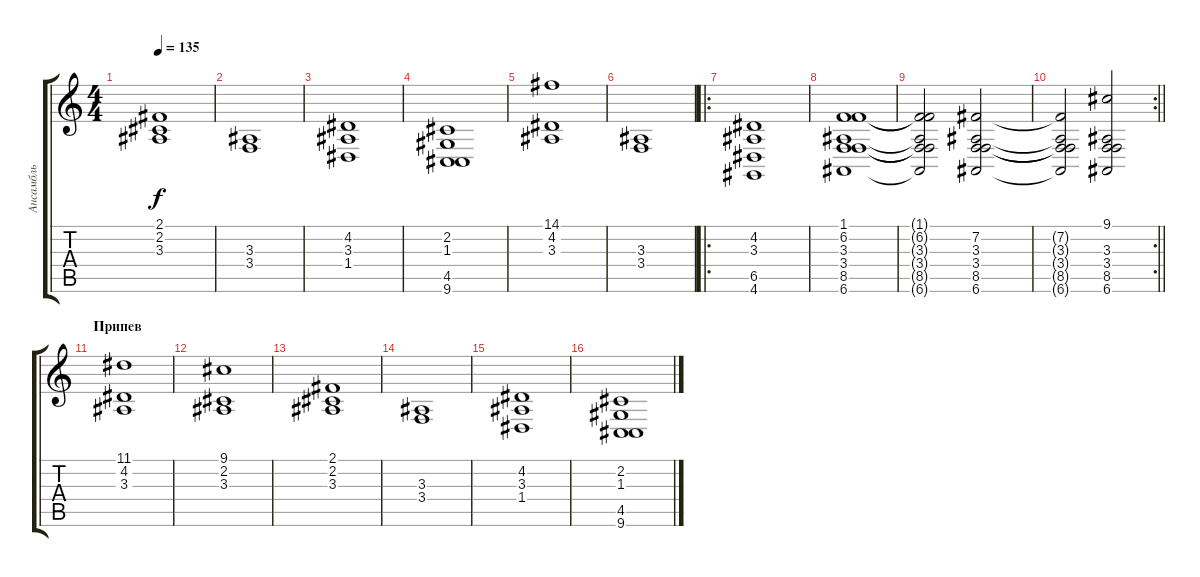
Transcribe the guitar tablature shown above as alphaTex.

\track ("Ансамбль" "Ансамбль") {instrument synthstrings1}
\staff {score tabs}
\tuning (E4 B3 G3 D3 A2 E2) {hide}
\ts (4 4)
\tempo 135
\clef g2
\ks c
(2.1 2.2 3.3).1{dy f} |
(3.3 3.4).1 |
(4.2 3.3 1.4).1 |
(2.2 1.3 4.5 9.6).1 |
(14.1 4.2 3.3).1 |
(3.3 3.4).1 |
\ro
(4.2 3.3 6.5 4.6).1 |
(1.1 6.2 3.3 3.4 8.5 6.6).1 |
(1.1{t} 6.2{t} 3.3{t} 3.4{t} 8.5{t} 6.6{t}).2 (7.2 3.3 3.4 8.5 6.6).2 |
\rc 2
\barLineRight lightlight
(7.2{t} 3.3{t} 3.4{t} 8.5{t} 6.6{t}).2 (9.1 3.3 3.4 8.5 6.6).2 |
\section ("" "Припев")
(11.1 4.2 3.3).1{volume 7} |
(9.1 2.2 3.3).1 |
(2.1 2.2 3.3).1 |
(3.3 3.4).1 |
(4.2 3.3 1.4).1 |
(2.2 1.3 4.5 9.6).1
